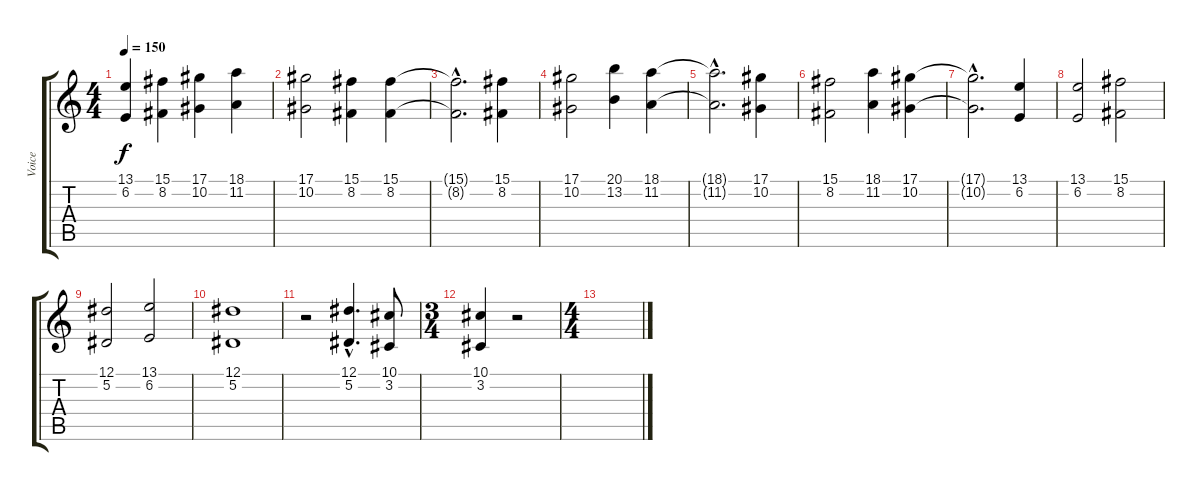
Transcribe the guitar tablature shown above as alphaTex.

\track ("Voice" "Voice") {instrument lead6voice}
\staff {score tabs}
\tuning (Eb4 Bb3 Gb3 Db3 Ab2 Eb2) {hide}
\ts (4 4)
\tempo 150
\clef g2
\ks c
(13.1{t} 6.2{t}).4{dy f} (15.1 8.2).4 (17.1 10.2).4 (18.1 11.2).4 |
(17.1 10.2).2 (15.1 8.2).4 (15.1 8.2).4 |
(15.1{hac t} 8.2{hac t}).2{d} (15.1 8.2).4 |
(17.1 10.2).2 (20.1 13.2).4 (18.1 11.2).4 |
(18.1{hac t} 11.2{hac t}).2{d} (17.1 10.2).4 |
(15.1 8.2).2 (18.1 11.2).4 (17.1 10.2).4 |
(17.1{hac t} 10.2{hac t}).2{d} (13.1 6.2).4 |
(13.1 6.2).2 (15.1 8.2).2 |
(12.1 5.2).2 (13.1 6.2).2 |
(12.1 5.2).1 |
r.2 (12.1{hac} 5.2{hac}).4{d} (10.1 3.2).8 |
\ts (3 4)
(10.1 3.2).4 r.2 |
\ts (4 4)
